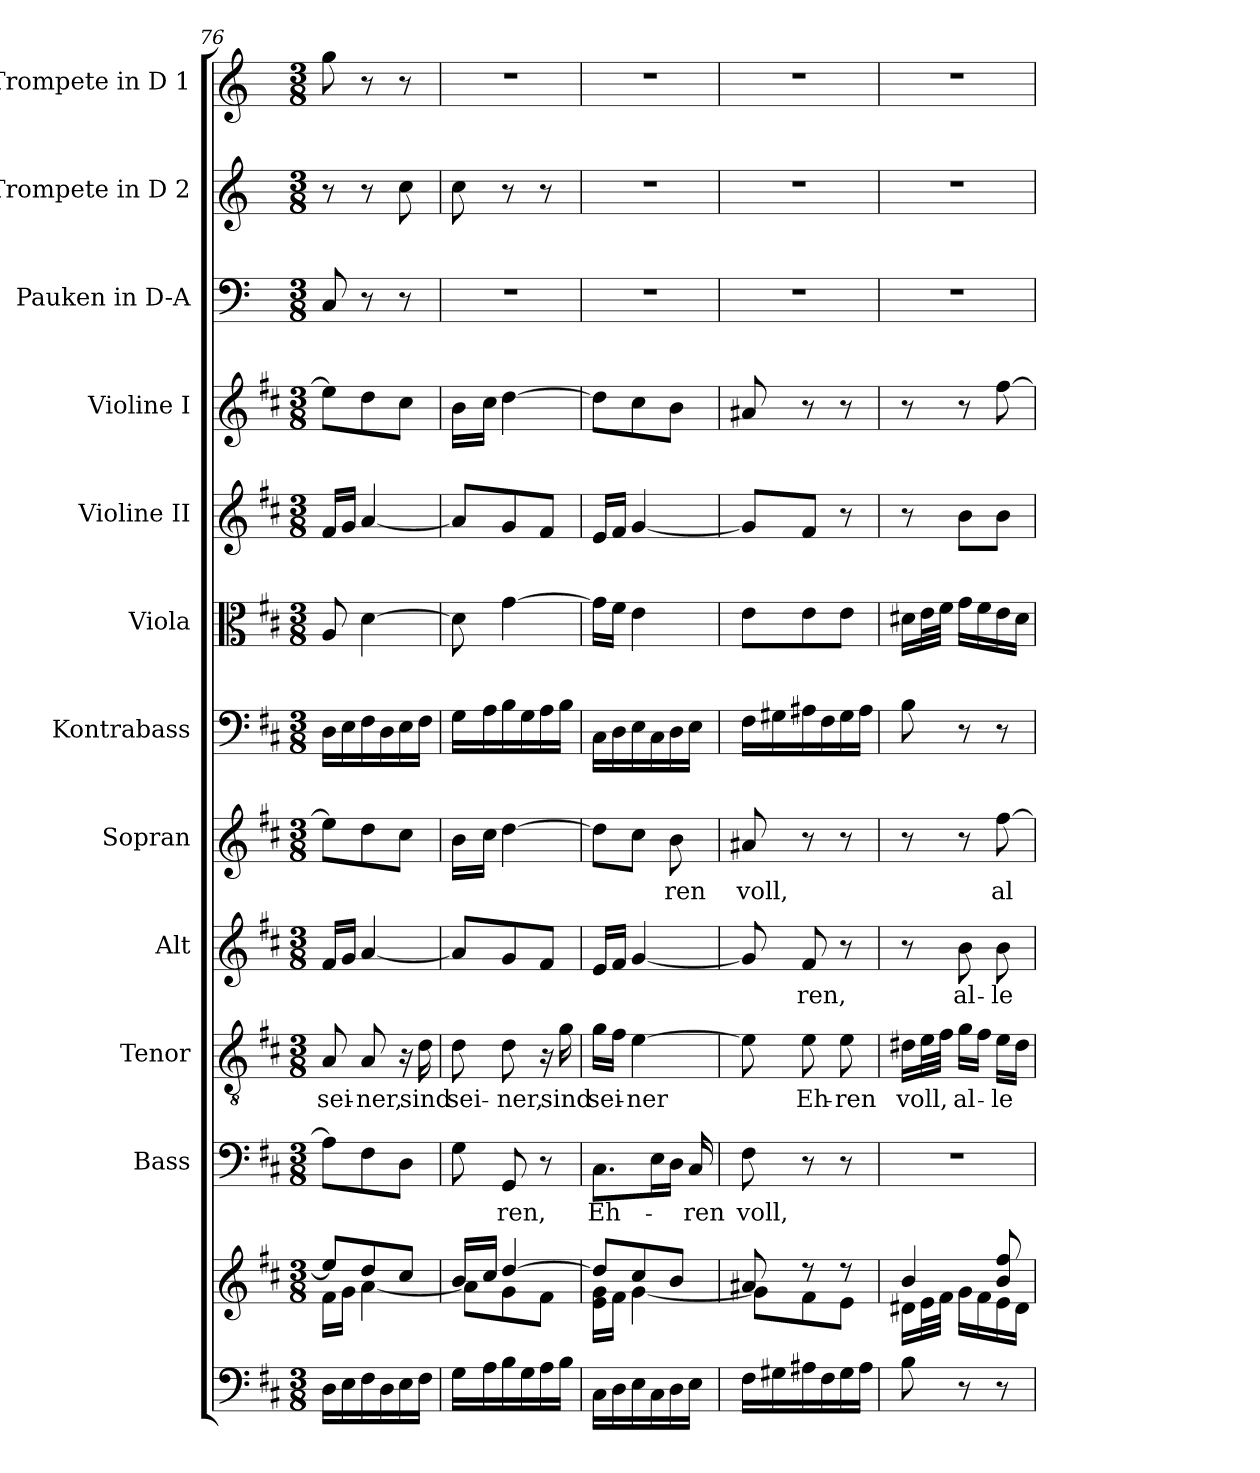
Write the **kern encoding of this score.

**kern	**kern	**kern	**text	**kern	**text	**kern	**text	**kern	**text	**kern	**kern	**kern	**kern	**kern	**kern	**kern
*part12	*part12	*part11	*part11	*part10	*part10	*part9	*part9	*part8	*part8	*part7	*part6	*part5	*part4	*part3	*part2	*part1
*staff13	*staff12	*staff11	*staff11	*staff10	*staff10	*staff9	*staff9	*staff8	*staff8	*staff7	*staff6	*staff5	*staff4	*staff3	*staff2	*staff1
*	*	*I"Bass	*	*I"Tenor	*	*I"Alt	*	*I"Sopran	*	*I"Kontrabass	*I"Viola	*I"Violine II	*I"Violine I	*I"Pauken in D-A	*I"Trompete in D 2	*I"Trompete in D 1
*	*	*I'B.	*	*I'T.	*	*I'A.	*	*I'S.	*	*I'Kb.	*I'Vla.	*I'Vl. II	*I'Vl. I	*I'Pauk.	*I'Trp. D 2	*I'Trp. D 1
*clefF4	*clefG2	*clefF4	*	*clefGv2	*	*clefG2	*	*clefG2	*	*clefF4	*clefC3	*clefG2	*clefG2	*clefF4	*clefG2	*clefG2
*	*	*	*	*	*	*	*	*	*	*ITrd7c12	*	*	*	*ITrd-1c-2	*ITrd-1c-2	*ITrd-1c-2
*k[f#c#]	*k[f#c#]	*k[f#c#]	*	*k[f#c#]	*	*k[f#c#]	*	*k[f#c#]	*	*k[f#c#]	*k[f#c#]	*k[f#c#]	*k[f#c#]	*k[f#c#]	*k[f#c#]	*k[f#c#]
*D:	*D:	*D:	*	*D:	*	*D:	*	*D:	*	*D:	*D:	*D:	*D:	*D:	*D:	*D:
*M3/8	*M3/8	*M3/8	*	*M3/8	*	*M3/8	*	*M3/8	*	*M3/8	*M3/8	*M3/8	*M3/8	*M3/8	*M3/8	*M3/8
=76	=76	=76	=76	=76	=76	=76	=76	=76	=76	=76	=76	=76	=76	=76	=76	=76
*	*^	*	*	*	*	*	*	*	*	*	*	*	*	*	*	*
!	!	!	!	!	!	!LO:LY:b	!	!	!	!	!	!	!	!	!	!	!
16D\LL	8ee/L]	16f#\LL	8A\L]	.	8A/	sei-	16f#/LL	.	8ee\L]	.	16DD\LL	8A/	16f#/LL	8ee\L]	8D/	8r	8aa\
16E\	.	16g\JJ	.	.	.	.	16g/JJ	.	.	.	16EE\	.	16g/JJ	.	.	.	.
!	!	!	!	!	!	!LO:LY:b	!	!	!	!	!	!	!	!	!	!	!
16F#\	8dd/	[<4a\	8F#\	.	8A/	-ner,	[4a/	.	8dd\	.	16FF#\	[4d\	[4a/	8dd\	8r	8r	8r
16D\	.	.	.	.	.	.	.	.	.	.	16DD\	.	.	.	.	.	.
16E\	8cc#/J	.	8D\J	.	16r	.	.	.	8cc#\J	.	16EE\	.	.	8cc#\J	8r	8dd\	8r
!	!	!	!	!	!	!LO:LY:b	!	!	!	!	!	!	!	!	!	!	!
16F#\JJ	.	.	.	.	16d\	sind	.	.	.	.	16FF#\JJ	.	.	.	.	.	.
=77	=77	=77	=77	=77	=77	=77	=77	=77	=77	=77	=77	=77	=77	=77	=77	=77	=77
!	!	!	!	!	!	!LO:LY:b	!	!	!	!	!	!	!	!	!	!	!
16G\LL	16b/LL	8a\L]	8G\	.	8d\	sei-	8a/L]	.	16b\LL	.	16GG\LL	8d\]	8a/L]	16b\LL	4.r	8dd\	4.r
16A\	16cc#/JJ	.	.	.	.	.	.	.	16cc#\JJ	.	16AA\	.	.	16cc#\JJ	.	.	.
!	!	!	!	!LO:LY:b	!	!LO:LY:b	!	!	!	!	!	!	!	!	!	!	!
16B\	[>4dd/	8g\	8GG/	-ren,	8d\	-ner,	8g/	.	[4dd\	.	16BB\	[4g\	8g/	[4dd\	.	8r	.
16G\	.	.	.	.	.	.	.	.	.	.	16GG\	.	.	.	.	.	.
16A\	.	8f#\J	8r	.	16r	.	8f#/J	.	.	.	16AA\	.	8f#/J	.	.	8r	.
!	!	!	!	!	!	!LO:LY:b	!	!	!	!	!	!	!	!	!	!	!
16B\JJ	.	.	.	.	16g\	sind	.	.	.	.	16BB\JJ	.	.	.	.	.	.
=78	=78	=78	=78	=78	=78	=78	=78	=78	=78	=78	=78	=78	=78	=78	=78	=78	=78
!	!	!	!	!LO:LY:b	!	!LO:LY:b	!	!	!	!	!	!	!	!	!	!	!
16C#\LL	8dd/L]	16e\ 16g\LL	8.C#\L	Eh-	16g\LL	sei-	16e/LL	.	8dd\L]	.	16CC#\LL	16g\LL]	16e/LL	8dd\L]	4.r	4.r	4.r
16D\	.	16f#\JJ	.	.	16f#\JJ	.	16f#/JJ	.	.	.	16DD\	16f#\JJ	16f#/JJ	.	.	.	.
!	!	!	!	!	!	!LO:LY:b	!	!	!	!	!	!	!	!	!	!	!
16E\	8cc#/	[<4g\	.	.	[4e\	-ner	[4g/	.	8cc#\J	.	16EE\	4e\	[4g/	8cc#\	.	.	.
16C#\	.	.	16E\L	.	.	.	.	.	.	.	16CC#\	.	.	.	.	.	.
!	!	!	!	!	!	!	!	!	!	!LO:LY:b	!	!	!	!	!	!	!
16D\	8b/J	.	16D\JJ	.	.	.	.	.	8b\	-ren	16DD\	.	.	8b\J	.	.	.
!	!	!	!	!LO:LY:b	!	!	!	!	!	!	!	!	!	!	!	!	!
16E\JJ	.	.	16C#/	-ren	.	.	.	.	.	.	16EE\JJ	.	.	.	.	.	.
!!LO:PB:g=z
=79	=79	=79	=79	=79	=79	=79	=79	=79	=79	=79	=79	=79	=79	=79	=79	=79	=79
!	!	!	!	!LO:LY:b	!	!	!	!	!	!LO:LY:b	!	!	!	!	!	!	!
16F#\LL	8a#X/	8g\L]	8F#\	voll,	8e\]	.	8g/]	.	8a#X/	voll,	16FF#\LL	8e\L	8g/L]	8a#X/	4.r	4.r	4.r
16G#X\	.	.	.	.	.	.	.	.	.	.	16GG#X\	.	.	.	.	.	.
!	!	!	!	!	!	!LO:LY:b	!	!LO:LY:b	!	!	!	!	!	!	!	!	!
16A#X\	8rdd	8f#\	8r	.	8e\	Eh-	8f#/	-ren,	8r	.	16AA#X\	8e\	8f#/J	8r	.	.	.
16F#\	.	.	.	.	.	.	.	.	.	.	16FF#\	.	.	.	.	.	.
!	!	!	!	!	!	!LO:LY:b	!	!	!	!	!	!	!	!	!	!	!
16G#\	8rdd	8e\J	8r	.	8e\	-ren	8r	.	8r	.	16GG#\	8e\J	8r	8r	.	.	.
16A#\JJ	.	.	.	.	.	.	.	.	.	.	16AA#\JJ	.	.	.	.	.	.
=80	=80	=80	=80	=80	=80	=80	=80	=80	=80	=80	=80	=80	=80	=80	=80	=80	=80
!	!	!	!	!	!	!LO:LY:b	!	!	!	!	!	!	!	!	!	!	!
8B\	4b/	16d#X\LL	4.r	.	16d#X\LL	voll,	8r	.	8r	.	8BB\	16d#X\LL	8r	8r	4.r	4.r	4.r
.	.	32e\L	.	.	32e\L	.	.	.	.	.	.	32e\L	.	.	.	.	.
.	.	32f#\JJJ	.	.	32f#\JJJ	.	.	.	.	.	.	32f#\JJJ	.	.	.	.	.
!	!	!	!	!	!	!LO:LY:b	!	!LO:LY:b	!	!	!	!	!	!	!	!	!
8r	.	16g\LL	.	.	16g\LL	al-	8b\	al-	8r	.	8r	16g\LL	8b\L	8r	.	.	.
.	.	16f#\	.	.	16f#\JJ	.	.	.	.	.	.	16f#\	.	.	.	.	.
!	!	!	!	!	!	!LO:LY:b	!	!LO:LY:b	!	!LO:LY:b	!	!	!	!	!	!	!
8r	8b/ 8ff#/	16e\	.	.	16e\LL	-le	8b\	-le	[8ff#\	al-	8r	16e\	8b\J	[8ff#\	.	.	.
.	.	16d#\JJ	.	.	16d#\JJ	.	.	.	.	.	.	16d#\JJ	.	.	.	.	.
*	*v	*v	*	*	*	*	*	*	*	*	*	*	*	*	*	*	*
=	=	=	=	=	=	=	=	=	=	=	=	=	=	=	=	=
*-	*-	*-	*-	*-	*-	*-	*-	*-	*-	*-	*-	*-	*-	*-	*-	*-
